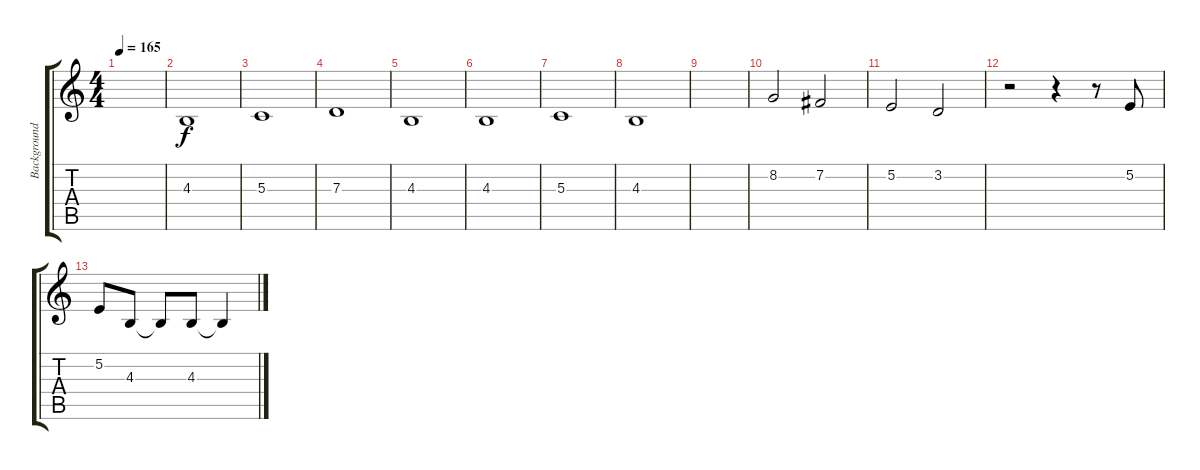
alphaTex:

\track ("Background Vocals" "Background") {instrument voiceoohs}
\staff {score tabs}
\tuning (E4 B3 G3 D3 A2 E2) {hide}
\ts (4 4)
\tempo 165
\clef g2
\ks c
|
4.3.1 |
5.3.1 |
7.3.1 |
4.3.1 |
4.3.1 |
5.3.1 |
4.3.1 |
|
8.2.2 7.2.2 |
5.2.2 3.2.2 |
r.2 r.4 r.8 5.2.8 |
5.2.8 4.3.8 4.3{t}.8 4.3.8 4.3{t}.4
